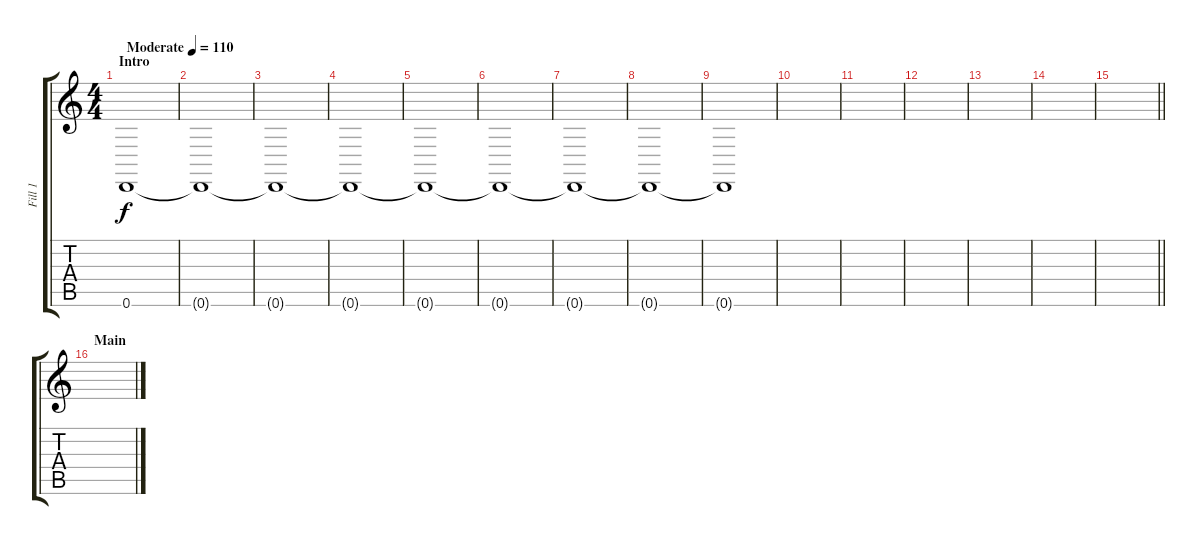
\track ("Fill 1" "Fill 1") {instrument helicopter}
\staff {score tabs}
\tuning (D4 C4 G3 D3 G2 D2) {hide}
\ts (4 4)
\section ("" "Intro")
\tempo (110 "Moderate")
\clef g2
\ks c
0.6.1{dy f instrument helicopter} |
0.6{t}.1 |
0.6{t}.1 |
0.6{t}.1 |
0.6{t}.1{volume 0} |
0.6{t}.1 |
0.6{t}.1 |
0.6{t}.1 |
0.6{t}.1 |
|
|
|
|
|
\barLineRight lightlight
|
\section ("" "Main")
